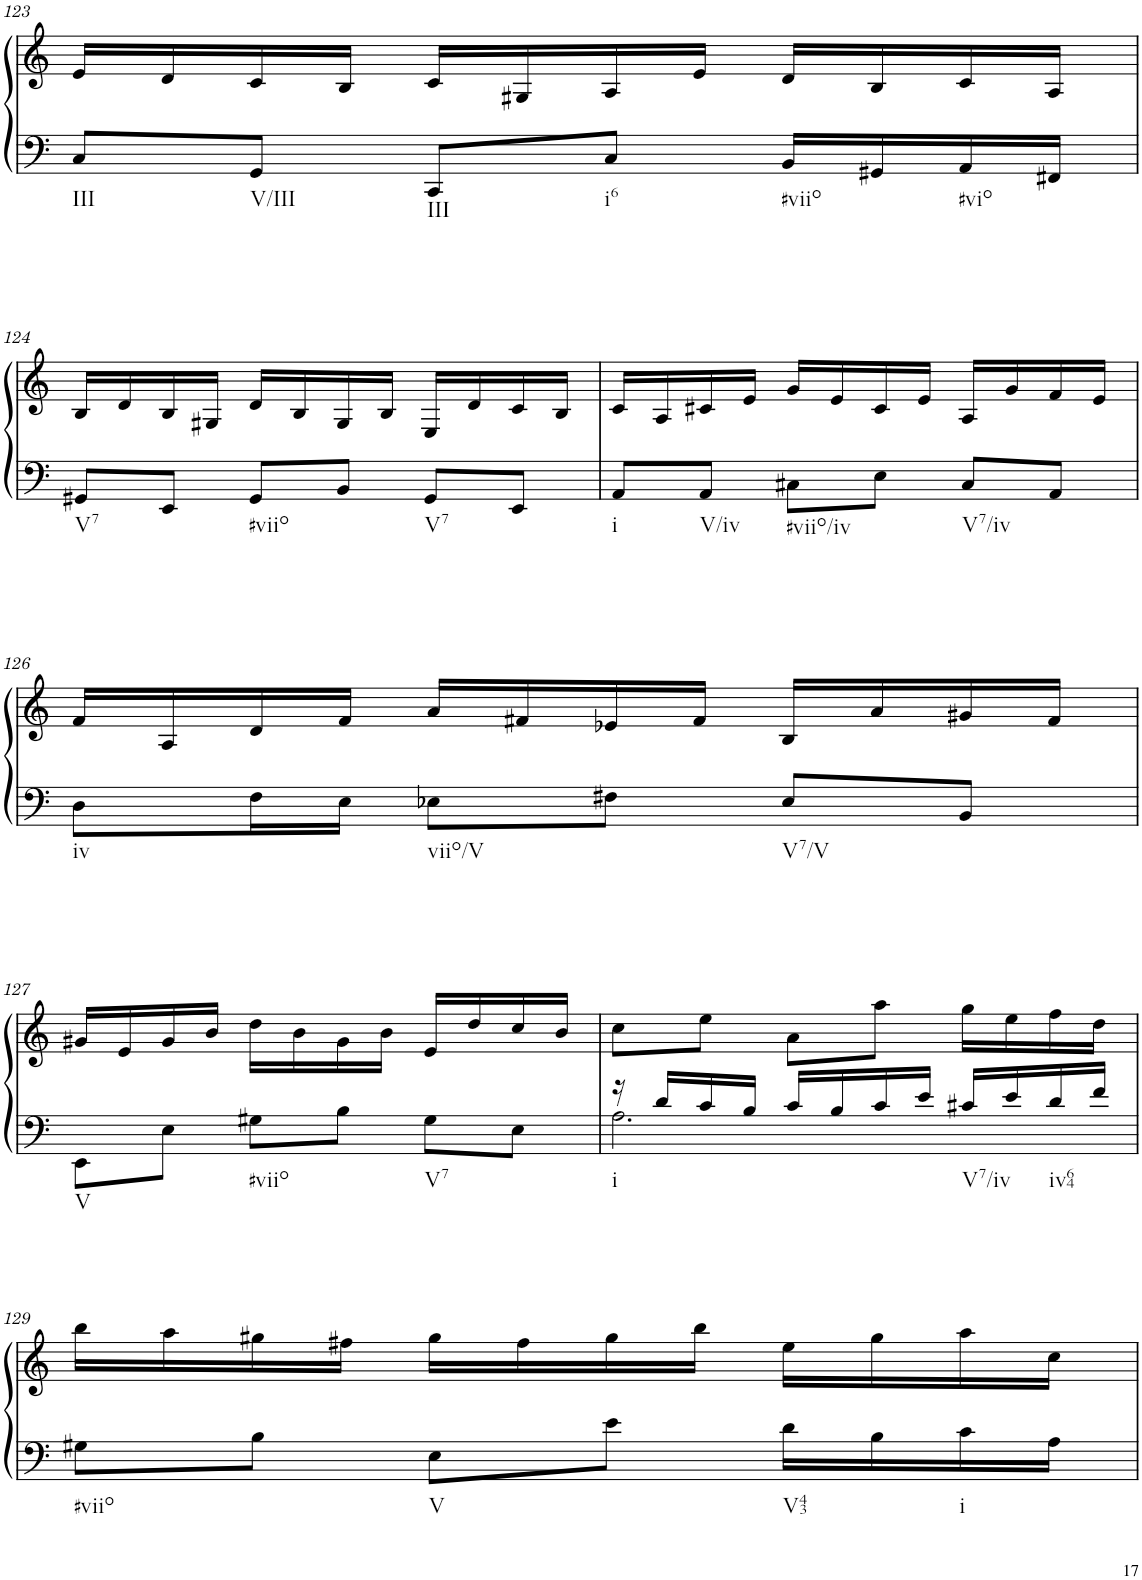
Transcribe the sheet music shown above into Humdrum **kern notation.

**kern	**kern
*part1	*part1
*staff2	*staff1
*I"Klavier linke Hand	*
!!LO:PB:g=z
*clefF4	*clefG2
*k[]	*k[]
*M3/4	*M3/4
=123	=123
!LO:TX:b:t=III	!
8C/L	16e/LL
.	16d/
!LO:TX:b:t=V/III	!
8GG/J	16c/
.	16B/JJ
!LO:TX:b:t=III	!
8CC/L	16c/LL
.	16G#X/
!LO:TX:b:t=i6	!
8C/J	16A/
.	16e/JJ
!LO:TX:b:t=#viio	!
16BB/LL	16d/LL
16GG#X/	16B/
!LO:TX:b:t=#vio	!
16AA/	16c/
16FF#X/JJ	16A/JJ
!!LO:LB:g=z
=124	=124
!LO:TX:b:t=V7	!
8GG#X/L	16B/LL
.	16d/
8EE/J	16B/
.	16G#X/JJ
!LO:TX:b:t=#viio	!
8GG#/L	16d/LL
.	16B/
8BB/J	16G#/
.	16B/JJ
!LO:TX:b:t=V7	!
8GG#/L	16E/LL
.	16d/
8EE/J	16c/
.	16B/JJ
=125	=125
!LO:TX:b:t=i	!
8AA/L	16c/LL
.	16A/
!LO:TX:b:t=V/iv	!
8AA/J	16c#X/
.	16e/JJ
!LO:TX:b:t=#viio/iv	!
8C#X\L	16g/LL
.	16e/
8E\J	16c#/
.	16e/JJ
!LO:TX:b:t=V7/iv	!
8C#/L	16A/LL
.	16g/
8AA/J	16f/
.	16e/JJ
!!LO:LB:g=z
=126	=126
!LO:TX:b:t=iv	!
8D\L	16f/LL
.	16A/
16F\L	16d/
16E\JJ	16f/JJ
!LO:TX:b:t=viio/V	!
8E-X\L	16a/LL
.	16f#X/
8F#X\J	16e-X/
.	16f#/JJ
!LO:TX:b:t=V7/V	!
8E-/L	16B/LL
.	16a/
8BB/J	16g#X/
.	16f#/JJ
!!LO:LB:g=z
=127	=127
*^	*
!LO:TX:b:t=V	!	!
!LO:TX:b:t=#viio	!	!
!LO:TX:b:t=V7	!	!
2.ryy	8EE\L	16g#X/LL
.	.	16e/
.	8E\J	16g#/
.	.	16b/JJ
.	8G#X\L	16dd\LL
.	.	16b\
.	8B\J	16g#\
.	.	16b\JJ
.	8G#\L	16e/LL
.	.	16dd/
.	8E\J	16cc/
.	.	16b/JJ
=128	=128	=128
!LO:TX:b:t=i	!	!
16r	2.A\	8cc\L
16d/LL	.	.
16c/	.	8ee\J
16B/JJ	.	.
16c/LL	.	8a\L
16B/	.	.
16c/	.	8aa\J
16e/JJ	.	.
!LO:TX:b:t=V7/iv	!	!
16c#X/LL	.	16gg\LL
16e/	.	16ee\
!LO:TX:b:t=iv64	!	!
16d/	.	16ff\
16f/JJ	.	16dd\JJ
!!LO:LB:g=z
=129	=129	=129
!LO:TX:b:t=#viio	!	!
!LO:TX:b:t=V	!	!
!LO:TX:b:t=V43	!	!
!LO:TX:b:t=i	!	!
2.ryy	8G#X\L	16bb\LL
.	.	16aa\
.	8B\J	16gg#X\
.	.	16ff#X\JJ
.	8E\L	16gg#\LL
.	.	16ff#\
.	8e\J	16gg#\
.	.	16bb\JJ
.	16d\LL	16ee\LL
.	16B\	16gg#\
.	16c\	16aa\
.	16A\JJ	16cc\JJ
*v	*v	*
=	=
*-	*-
